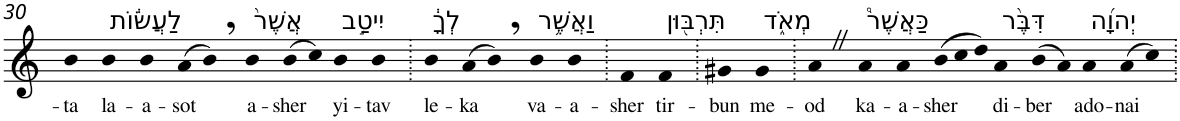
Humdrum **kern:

**kern	**text
*part1	*part1
*staff1	*staff1
*I"Piano	*
*I'Pno	*
!!LO:PB:g=z
*clefG2	*
*k[]	*
=30	=30
!	!LO:LY:b
4b	-ta
!LO:TX:a:t=לַעֲשׂ֔וֹת	!
!	!LO:LY:b
4b	la-
!	!LO:LY:b
4b	-a-
!	!LO:LY:b
(8a	-sot
8b,)	.
!LO:TX:a:t=אֲשֶׁר֙	!
!	!LO:LY:b
4b	a-
!	!LO:LY:b
(8b	-sher
8cc)	.
!LO:TX:a:t=יִיטַ֣ב	!
!	!LO:LY:b
4b	yi-
!	!LO:LY:b
4b	-tav
=31.	=31.
!LO:TX:a:t=לְךָ֔	!
!	!LO:LY:b
4b	le-
!	!LO:LY:b
(8a	-ka
8b,)	.
!LO:TX:a:t=וַאֲשֶׁ֥ר	!
!	!LO:LY:b
4b	va-
!	!LO:LY:b
4b	-a-
=32.	=32.
!	!LO:LY:b
4f	-sher
!LO:TX:a:t=תִּרְבּ֖וּן	!
!	!LO:LY:b
4f	tir-
=33.	=33.
!	!LO:LY:b
4g#X	-bun
!LO:TX:a:t=מְאֹ֑ד	!
!	!LO:LY:b
4g#	me-
=34.	=34.
!	!LO:LY:b
4aZ	-od
!LO:TX:a:t=כַּאֲשֶׁר֩	!
!	!LO:LY:b
4a	ka-
!	!LO:LY:b
4a	-a-
!	!LO:LY:b
(12b	-sher
12cc	.
12dd)	.
!LO:TX:a:t=דִּבֶּ֨ר	!
!	!LO:LY:b
4a	di-
!	!LO:LY:b
(8b	-ber
8a)	.
!LO:TX:a:t=יְהוָ֜ה	!
!	!LO:LY:b
4a	ado-
!	!LO:LY:b
(8a	-nai
8cc)	.
=.	=.
*-	*-
